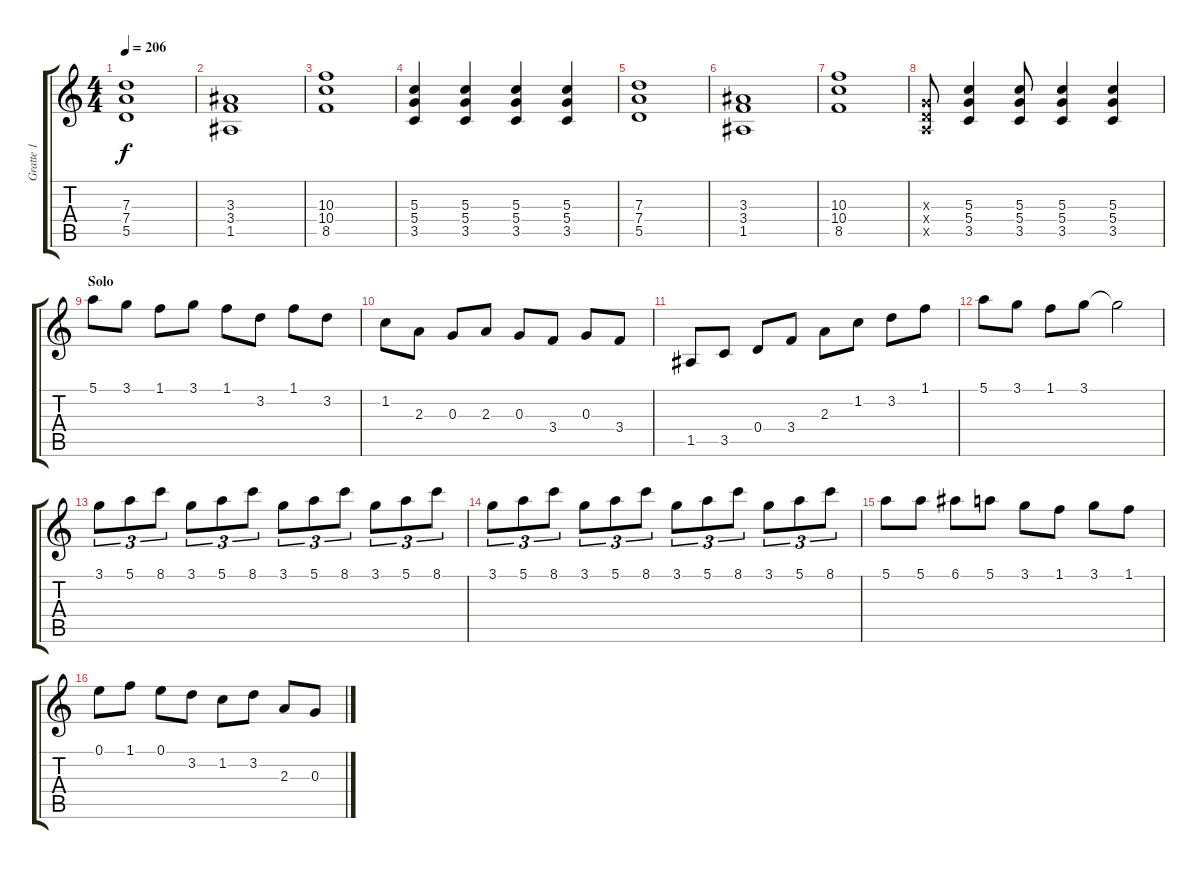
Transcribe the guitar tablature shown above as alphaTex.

\track ("Gratte 1" "Gratte 1") {instrument overdrivenguitar}
\staff {score tabs}
\tuning (E4 B3 G3 D3 A2 E2) {hide}
\ts (4 4)
\tempo 206
\clef g2
\ks c
(7.3 7.4 5.5).1{dy f} |
(3.3 3.4 1.5).1 |
(10.3 10.4 8.5).1 |
(5.3 5.4 3.5).4 (5.3 5.4 3.5).4 (5.3 5.4 3.5).4 (5.3 5.4 3.5).4 |
(7.3 7.4 5.5).1 |
(3.3 3.4 1.5).1 |
(10.3 10.4 8.5).1 |
(0.3{x} 0.4{x} 0.5{x}).8 (5.3 5.4 3.5).4 (5.3 5.4 3.5).8 (5.3 5.4 3.5).4 (5.3 5.4 3.5).4 |
\section ("" "Solo")
5.1.8 3.1.8 1.1.8 3.1.8 1.1.8 3.2.8 1.1.8 3.2.8 |
1.2.8 2.3.8 0.3.8 2.3.8 0.3.8 3.4.8 0.3.8 3.4.8 |
1.5.8 3.5.8 0.4.8 3.4.8 2.3.8 1.2.8 3.2.8 1.1.8 |
5.1.8 3.1.8 1.1.8 3.1.8 3.1{t}.2 |
3.1.8{tu (3 2)} 5.1.8{tu (3 2)} 8.1.8{tu (3 2)} 3.1.8{tu (3 2)} 5.1.8{tu (3 2)} 8.1.8{tu (3 2)} 3.1.8{tu (3 2)} 5.1.8{tu (3 2)} 8.1.8{tu (3 2)} 3.1.8{tu (3 2)} 5.1.8{tu (3 2)} 8.1.8{tu (3 2)} |
3.1.8{tu (3 2)} 5.1.8{tu (3 2)} 8.1.8{tu (3 2)} 3.1.8{tu (3 2)} 5.1.8{tu (3 2)} 8.1.8{tu (3 2)} 3.1.8{tu (3 2)} 5.1.8{tu (3 2)} 8.1.8{tu (3 2)} 3.1.8{tu (3 2)} 5.1.8{tu (3 2)} 8.1.8{tu (3 2)} |
5.1.8 5.1.8 6.1.8 5.1.8 3.1.8 1.1.8 3.1.8 1.1.8 |
0.1.8 1.1.8 0.1.8 3.2.8 1.2.8 3.2.8 2.3.8 0.3.8
